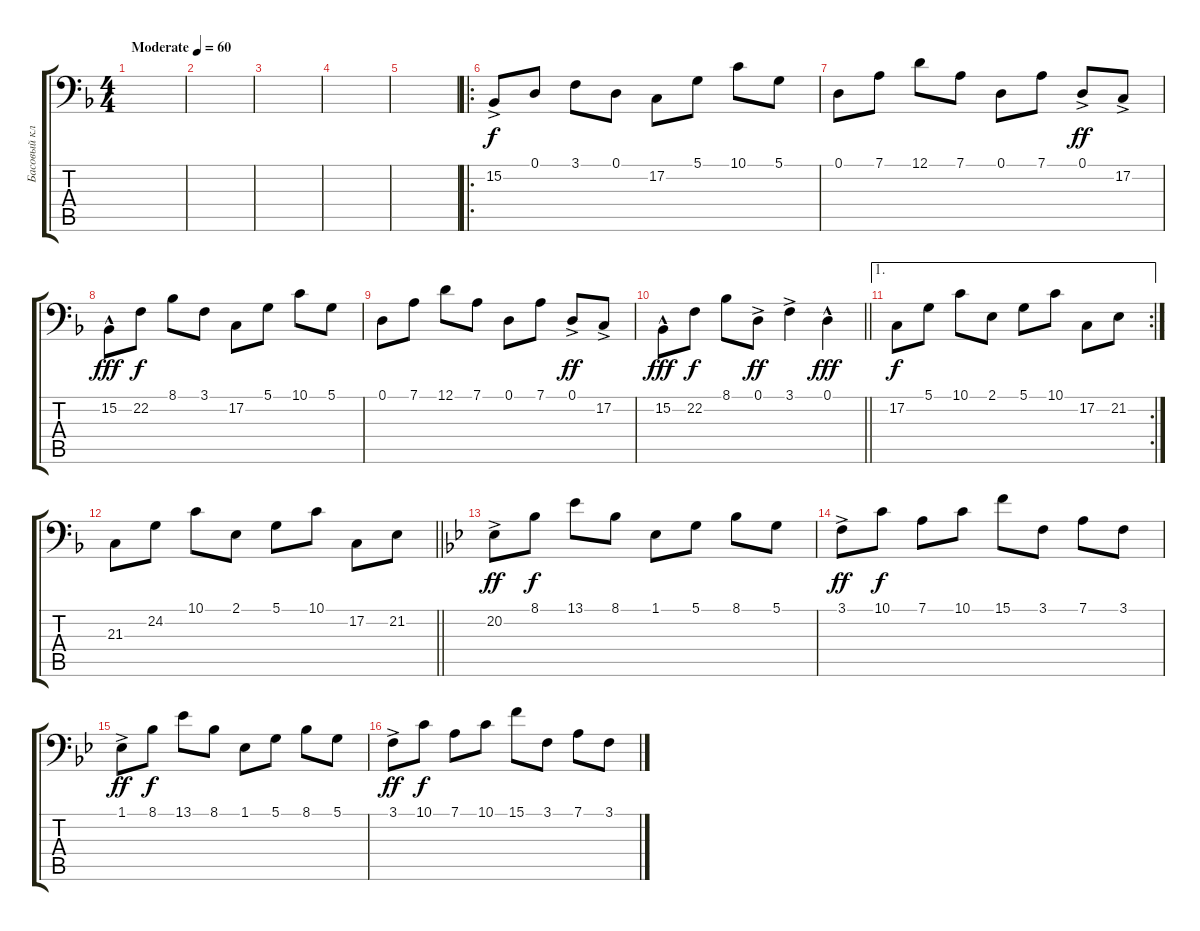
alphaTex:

\track ("Басовый ключ" "Басовый кл") {instrument acousticgrandpiano}
\staff {score tabs}
\tuning (D3 G1 Eb1 Bb0 F0 C0) {hide}
\ts (4 4)
\tempo (60 "Moderate")
\clef f4
\ks dminor
|
|
|
|
|
\ro
15.2{ac}.8 0.1.8{dy f} 3.1.8 0.1.8 17.2.8 5.1.8 10.1.8 5.1.8 |
0.1.8 7.1.8 12.1.8 7.1.8 0.1.8 7.1.8 0.1{ac}.8{dy ff} 17.2{ac}.8 |
15.2{hac}.8{dy fff} 22.2.8{dy f} 8.1.8 3.1.8 17.2.8 5.1.8 10.1.8 5.1.8 |
0.1.8 7.1.8 12.1.8 7.1.8 0.1.8 7.1.8 0.1{ac}.8{dy ff} 17.2{ac}.8 |
\barLineRight lightlight
15.2{hac}.8{dy fff} 22.2.8{dy f} 8.1.8 0.1{ac}.8{dy ff} 3.1{ac}.4 0.1{hac}.4{dy fff} |
\ae 1
\rc 2
17.2.8{dy f} 5.1.8 10.1.8 2.1.8 5.1.8 10.1.8 17.2.8 21.2.8 |
\barLineRight lightlight
21.3.8 24.2.8 10.1.8 2.1.8 5.1.8 10.1.8 17.2.8 21.2.8 |
\ks gminor
20.2{ac}.8{dy ff} 8.1.8{dy f} 13.1.8 8.1.8 1.1.8 5.1.8 8.1.8 5.1.8 |
3.1{ac}.8{dy ff} 10.1.8{dy f} 7.1.8 10.1.8 15.1.8 3.1.8 7.1.8 3.1.8 |
1.1{ac}.8{dy ff} 8.1.8{dy f} 13.1.8 8.1.8 1.1.8 5.1.8 8.1.8 5.1.8 |
3.1{ac}.8{dy ff} 10.1.8{dy f} 7.1.8 10.1.8 15.1.8 3.1.8 7.1.8 3.1.8
